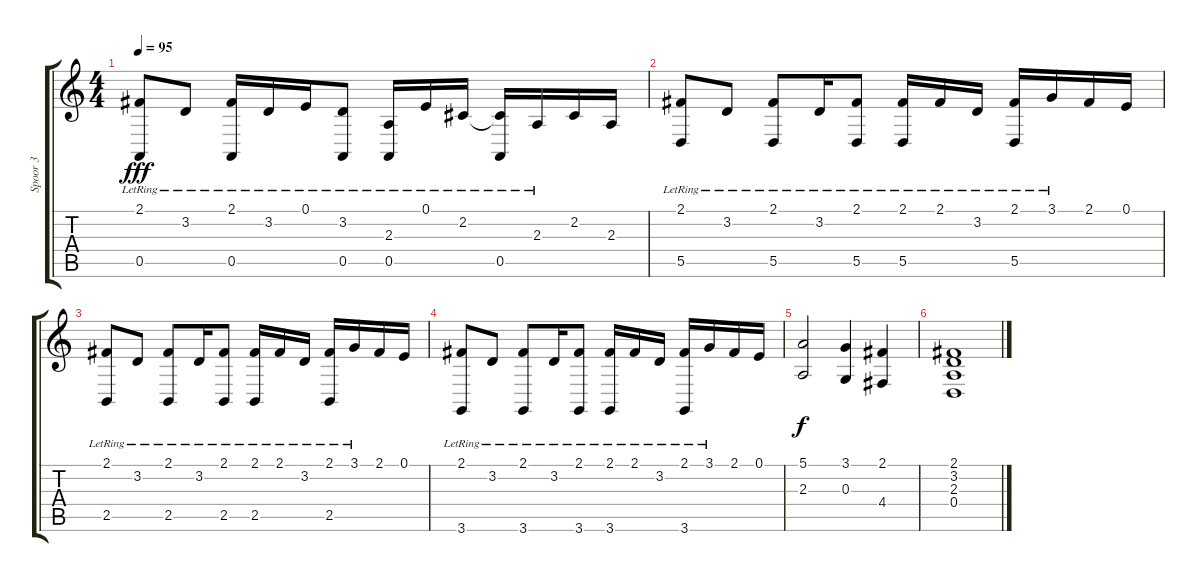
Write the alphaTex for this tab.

\track ("Spoor 3" "Spoor 3") {instrument acousticgrandpiano}
\staff {score tabs}
\tuning (E4 B3 G3 D3 A2 E2) {hide}
\ts (4 4)
\tempo 95
\clef g2
\ks c
(2.1{lr} 0.5{lr}).8{dy fff} 3.2{lr}.8 (2.1{lr} 0.5{lr}).16 3.2{lr}.16 0.1{lr}.16 (3.2{lr} 0.5{lr}).8 (2.3{lr} 0.5).16 0.1{lr}.16 2.2{lr}.16 (2.2{t} 0.5{lr}).16 2.3{lr}.16 2.2.16 2.3.16 |
(2.1{lr} 5.5{lr}).8 3.2{lr}.8 (2.1{lr} 5.5{lr}).8 3.2{lr}.16 (2.1{lr} 5.5{lr}).8 (2.1{lr} 5.5).16 2.1{lr}.16 3.2{lr}.16 (2.1{lr} 5.5{lr}).16 3.1{lr}.16 2.1.16 0.1.16 |
(2.1{lr} 2.5{lr}).8 3.2{lr}.8 (2.1{lr} 2.5{lr}).8 3.2{lr}.16 (2.1{lr} 2.5{lr}).8 (2.1{lr} 2.5).16 2.1{lr}.16 3.2{lr}.16 (2.1{lr} 2.5{lr}).16 3.1{lr}.16 2.1.16 0.1.16 |
(2.1{lr} 3.6{lr}).8 3.2{lr}.8 (2.1{lr} 3.6{lr}).8 3.2{lr}.16 (2.1{lr} 3.6{lr}).8 (2.1{lr} 3.6).16 2.1{lr}.16 3.2{lr}.16 (2.1{lr} 3.6{lr}).16 3.1{lr}.16 2.1.16 0.1.16 |
(5.1 2.3).2{dy f} (3.1 0.3).4 (2.1 4.4).4 |
(2.1 3.2 2.3 0.4).1
